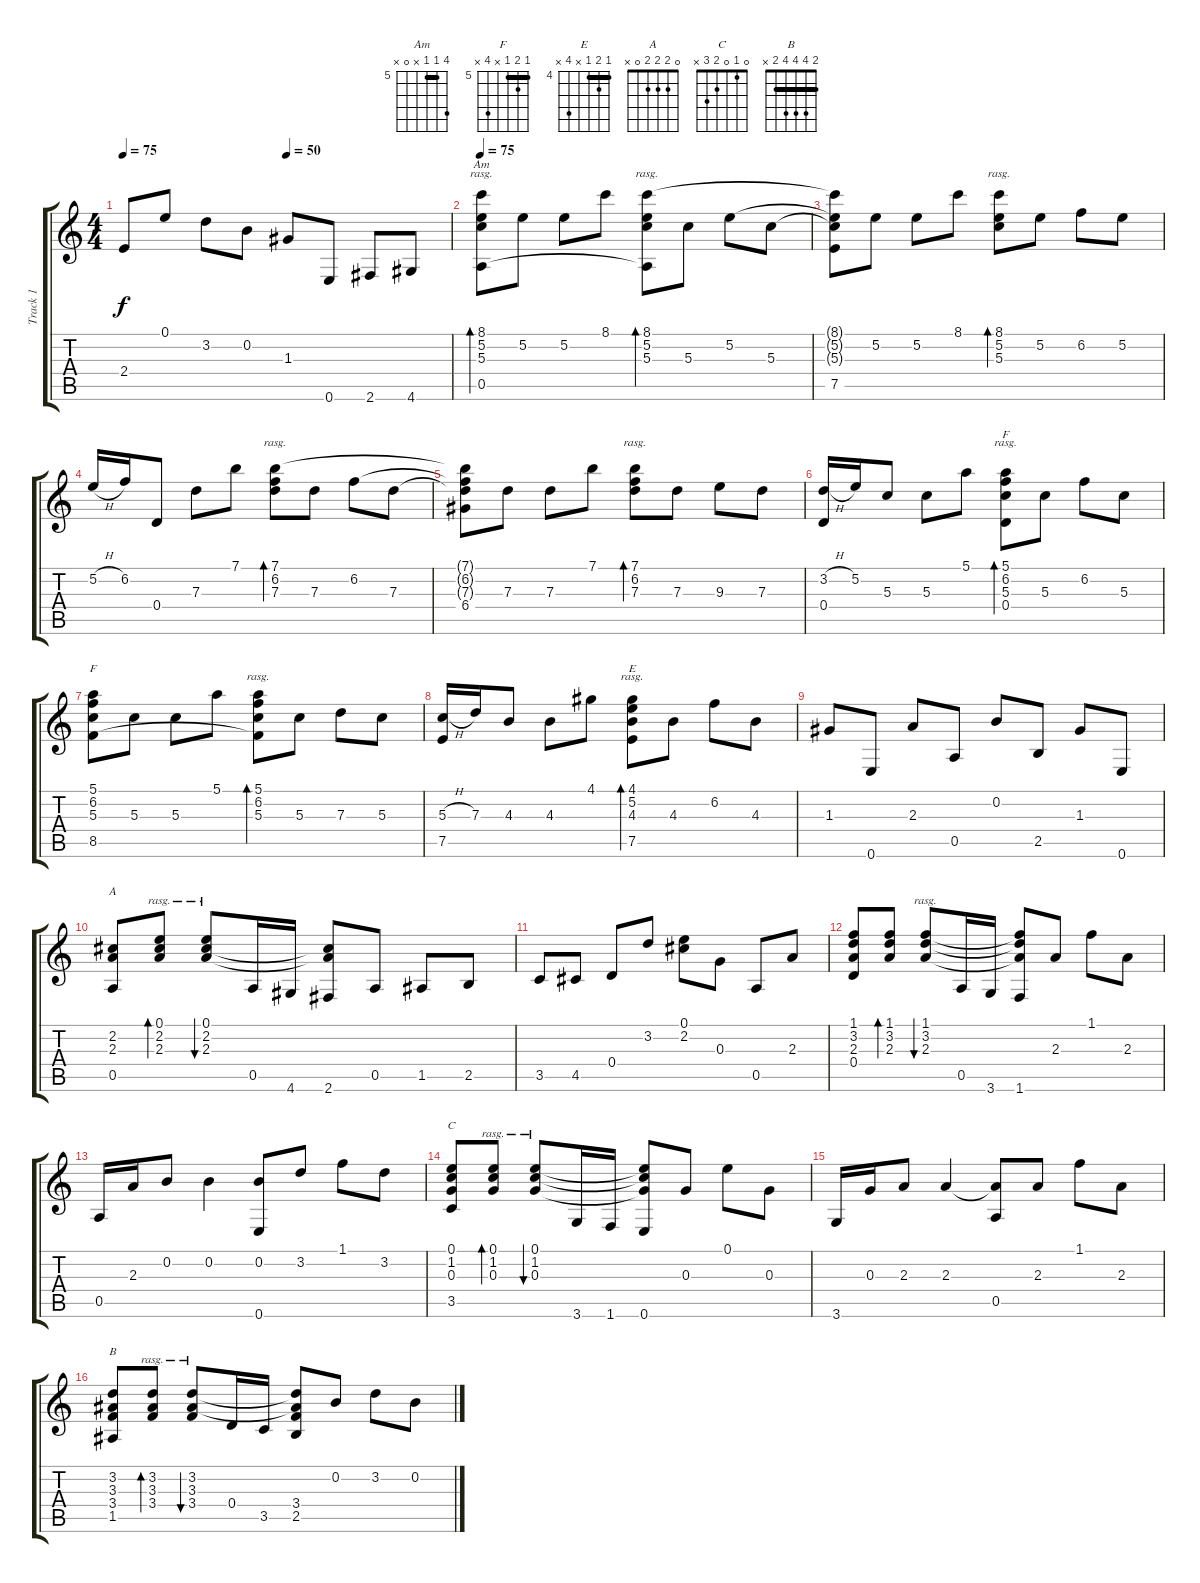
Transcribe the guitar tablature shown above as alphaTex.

\track ("Track 1" "Track 1") {instrument acousticguitarnylon}
\staff {score tabs}
\tuning (E4 B3 G3 D3 A2 E2) {hide}
\chord ("Am" 8 5 5 x 0 x) {firstfret 5 barre 5}
\chord ("F" 5 6 5 7 8 x) {firstfret 5 barre 5}
\chord ("F" 5 6 5 x 8 x) {firstfret 5 barre 5}
\chord ("E" 4 5 4 x 7 x) {firstfret 4 barre 4}
\chord ("A" 0 2 2 2 0 x)
\chord ("C" 0 1 0 2 3 x)
\chord ("B" 2 4 4 4 2 x) {barre 2}
\ts (4 4)
\tempo 75
\tempo (50 0.5)
\clef g2
\ks aminor
2.4.8{dy f} 0.1.8 3.2.8 0.2.8 1.3.8 0.6.8 2.6.8 4.6.8 |
\tempo 75
(8.1 5.2 5.3 0.5).8{bd 240 ch "Am" rasg ii} 5.2.8 5.2.8 8.1.8 (8.1 5.2 5.3 0.5{t}).8{bd 240 rasg ii} 5.3.8 5.2.8 5.3.8 |
(8.1{t} 5.2{t} 5.3{t} 7.5).8 5.2.8 5.2.8 8.1.8 (8.1 5.2 5.3).8{bd 240 rasg ii} 5.2.8 6.2.8 5.2.8 |
5.2{h}.16 6.2.16 0.4.8 7.3.8 7.1.8 (7.1 6.2 7.3).8{bd 240 rasg ii} 7.3.8 6.2.8 7.3.8 |
(7.1{t} 6.2{t} 7.3{t} 6.4).8 7.3.8 7.3.8 7.1.8 (7.1 6.2 7.3).8{bd 240 rasg ii} 7.3.8 9.3.8 7.3.8 |
(3.2{h} 0.4).16 5.2.16 5.3.8 5.3.8 5.1.8 (5.1 6.2 5.3 0.4).8{bd 240 ch "F" rasg ii} 5.3.8 6.2.8 5.3.8 |
(5.1 6.2 5.3 8.5).8{ch "F"} 5.3.8 5.3.8 5.1.8 (5.1 6.2 5.3 8.5{t}).8{bd 240 rasg ii} 5.3.8 7.3.8 5.3.8 |
(5.3{h} 7.5).16 7.3.16 4.3.8 4.3.8 4.1.8 (4.1 5.2 4.3 7.5).8{bd 240 ch "E" rasg ii} 4.3.8 6.2.8 4.3.8 |
1.3.8 0.6.8 2.3.8 0.5.8 0.2.8 2.5.8 1.3.8 0.6.8 |
(2.2 2.3 0.5).8{ch "A"} (0.1 2.2 2.3).8{bd 30 rasg ii} (0.1 2.2 2.3).8{bu 30 rasg ii} 0.5.16 4.6.16 (2.2{t} 2.3{t} 2.6).8 0.5.8 1.5.8 2.5.8 |
3.5.8 4.5.8 0.4.8 3.2.8 (0.1 2.2).8 0.3.8 0.5.8 2.3.8 |
(1.1 3.2 2.3 0.4).8 (1.1 3.2 2.3).8{bd 30} (1.1 3.2 2.3).8{bu 30 rasg ii} 0.5.16 3.6.16 (1.1{t} 3.2{t} 2.3{t} 1.6).8 2.3.8 1.1.8 2.3.8 |
0.5.16 2.3.16 0.2.8 0.2.4 (0.2 0.6).8 3.2.8 1.1.8 3.2.8 |
(0.1 1.2 0.3 3.5).8{ch "C"} (0.1 1.2 0.3).8{bd 30 rasg ii} (0.1 1.2 0.3).8{bu 30 rasg ii} 3.6.16 1.6.16 (0.1{t} 1.2{t} 0.3{t} 0.6).8 0.3.8 0.1.8 0.3.8 |
3.6.16 0.3.16 2.3.8 2.3.4 (2.3{t} 0.5).8 2.3.8 1.1.8 2.3.8 |
(3.2 3.3 3.4 1.5).8{ch "B"} (3.2 3.3 3.4).8{bd 30 rasg ii} (3.2 3.3 3.4).8{bu 30 rasg ii} 0.4.16 3.5.16 (3.2{t} 3.3{t} 3.4 2.5).8 0.2.8 3.2.8 0.2.8
